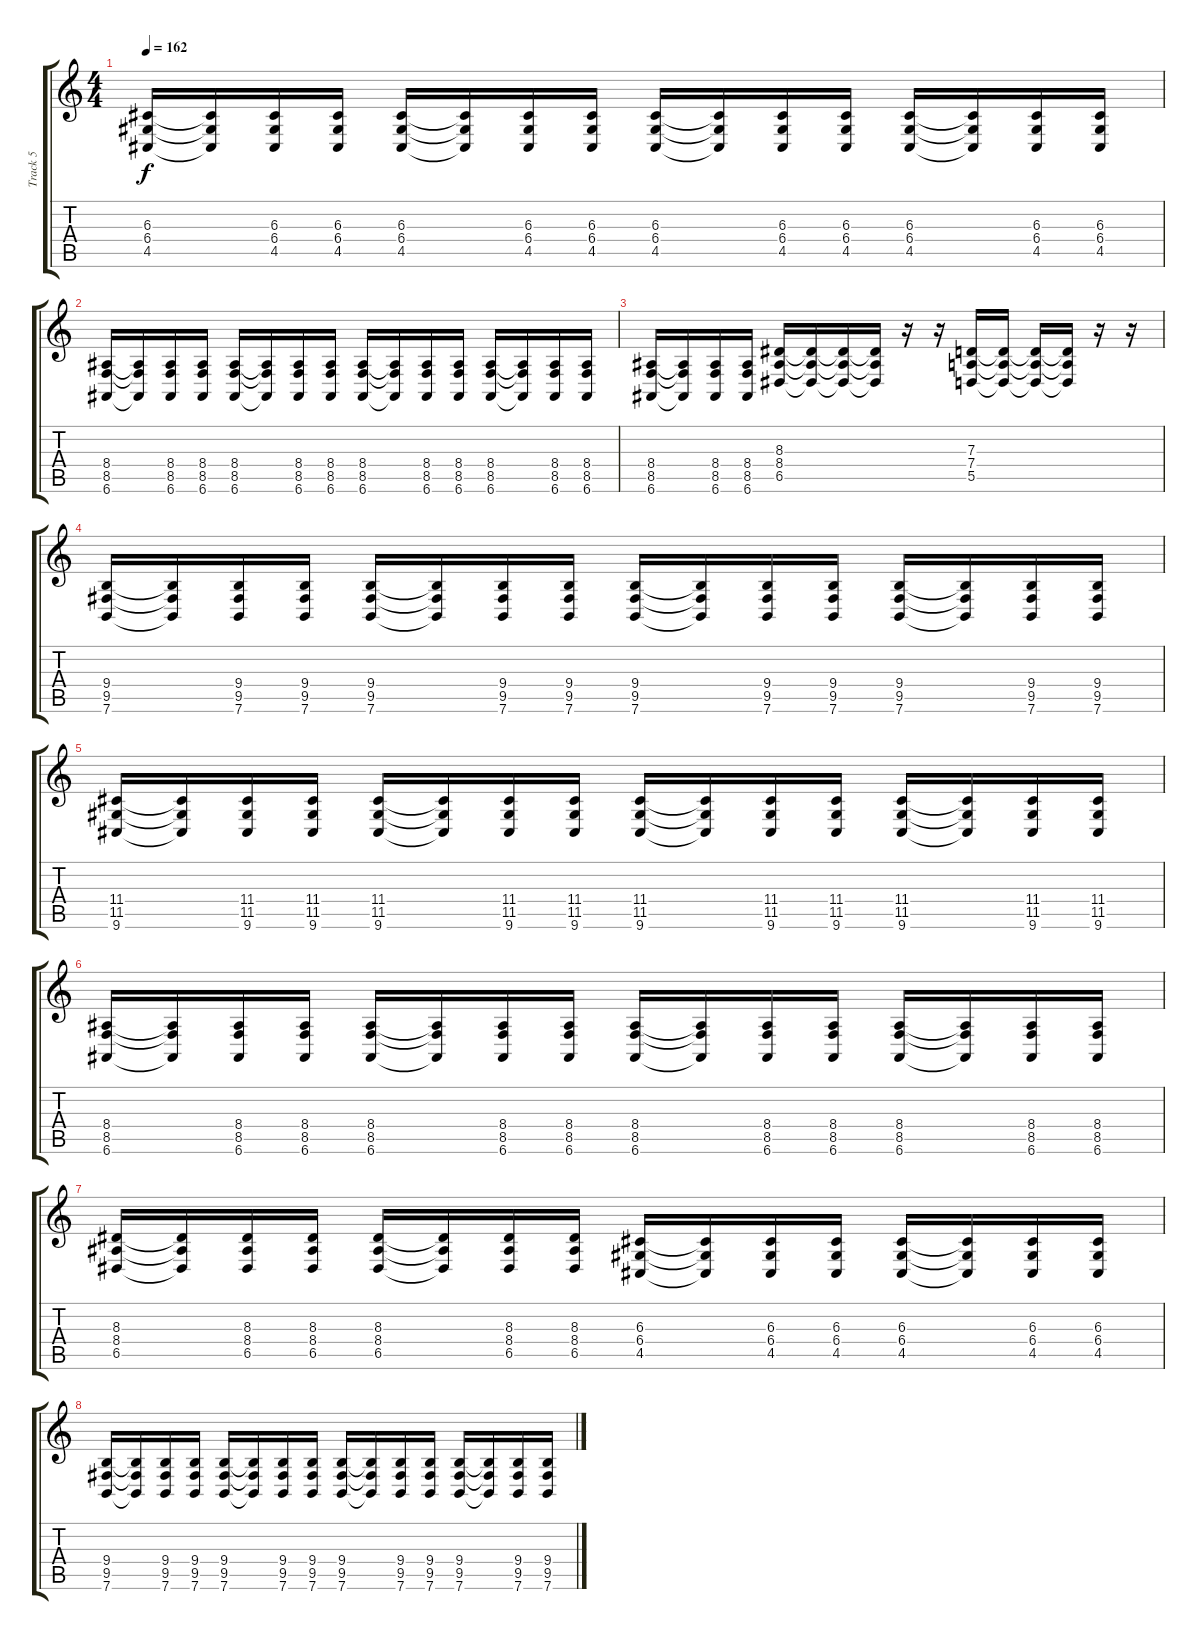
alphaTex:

\track ("Track 5" "Track 5") {instrument lead5charang}
\staff {score tabs}
\tuning (E4 B3 G3 D3 A2 E2) {hide}
\ts (4 4)
\tempo 162
\clef g2
\ks c
(6.3 6.4 4.5).16{dy f} (6.3{t} 6.4{t} 4.5{t}).16 (6.3 6.4 4.5).16 (6.3 6.4 4.5).16 (6.3 6.4 4.5).16 (6.3{t} 6.4{t} 4.5{t}).16 (6.3 6.4 4.5).16 (6.3 6.4 4.5).16 (6.3 6.4 4.5).16 (6.3{t} 6.4{t} 4.5{t}).16 (6.3 6.4 4.5).16 (6.3 6.4 4.5).16 (6.3 6.4 4.5).16 (6.3{t} 6.4{t} 4.5{t}).16 (6.3 6.4 4.5).16 (6.3 6.4 4.5).16 |
(8.4 8.5 6.6).16 (8.4{t} 8.5{t} 6.6{t}).16 (8.4 8.5 6.6).16 (8.4 8.5 6.6).16 (8.4 8.5 6.6).16 (8.4{t} 8.5{t} 6.6{t}).16 (8.4 8.5 6.6).16 (8.4 8.5 6.6).16 (8.4 8.5 6.6).16 (8.4{t} 8.5{t} 6.6{t}).16 (8.4 8.5 6.6).16 (8.4 8.5 6.6).16 (8.4 8.5 6.6).16 (8.4{t} 8.5{t} 6.6{t}).16 (8.4 8.5 6.6).16 (8.4 8.5 6.6).16 |
(8.4 8.5 6.6).16 (8.4{t} 8.5{t} 6.6{t}).16 (8.4 8.5 6.6).16 (8.4 8.5 6.6).16 (8.3 8.4 6.5).16 (8.3{t} 8.4{t} 6.5{t}).16 (8.3{t} 8.4{t} 6.5{t}).16 (8.3{t} 8.4{t} 6.5{t}).16 r.16 r.16 (7.3 7.4 5.5).16 (7.3{t} 7.4{t} 5.5{t}).16 (7.3{t} 7.4{t} 5.5{t}).16 (7.3{t} 7.4{t} 5.5{t}).16 r.16 r.16 |
(9.4 9.5 7.6).16 (9.4{t} 9.5{t} 7.6{t}).16 (9.4 9.5 7.6).16 (9.4 9.5 7.6).16 (9.4 9.5 7.6).16 (9.4{t} 9.5{t} 7.6{t}).16 (9.4 9.5 7.6).16 (9.4 9.5 7.6).16 (9.4 9.5 7.6).16 (9.4{t} 9.5{t} 7.6{t}).16 (9.4 9.5 7.6).16 (9.4 9.5 7.6).16 (9.4 9.5 7.6).16 (9.4{t} 9.5{t} 7.6{t}).16 (9.4 9.5 7.6).16 (9.4 9.5 7.6).16 |
(11.4 11.5 9.6).16 (11.4{t} 11.5{t} 9.6{t}).16 (11.4 11.5 9.6).16 (11.4 11.5 9.6).16 (11.4 11.5 9.6).16 (11.4{t} 11.5{t} 9.6{t}).16 (11.4 11.5 9.6).16 (11.4 11.5 9.6).16 (11.4 11.5 9.6).16 (11.4{t} 11.5{t} 9.6{t}).16 (11.4 11.5 9.6).16 (11.4 11.5 9.6).16 (11.4 11.5 9.6).16 (11.4{t} 11.5{t} 9.6{t}).16 (11.4 11.5 9.6).16 (11.4 11.5 9.6).16 |
(8.4 8.5 6.6).16 (8.4{t} 8.5{t} 6.6{t}).16 (8.4 8.5 6.6).16 (8.4 8.5 6.6).16 (8.4 8.5 6.6).16 (8.4{t} 8.5{t} 6.6{t}).16 (8.4 8.5 6.6).16 (8.4 8.5 6.6).16 (8.4 8.5 6.6).16 (8.4{t} 8.5{t} 6.6{t}).16 (8.4 8.5 6.6).16 (8.4 8.5 6.6).16 (8.4 8.5 6.6).16 (8.4{t} 8.5{t} 6.6{t}).16 (8.4 8.5 6.6).16 (8.4 8.5 6.6).16 |
(8.3 8.4 6.5).16 (8.3{t} 8.4{t} 6.5{t}).16 (8.3 8.4 6.5).16 (8.3 8.4 6.5).16 (8.3 8.4 6.5).16 (8.3{t} 8.4{t} 6.5{t}).16 (8.3 8.4 6.5).16 (8.3 8.4 6.5).16 (6.3 6.4 4.5).16 (6.3{t} 6.4{t} 4.5{t}).16 (6.3 6.4 4.5).16 (6.3 6.4 4.5).16 (6.3 6.4 4.5).16 (6.3{t} 6.4{t} 4.5{t}).16 (6.3 6.4 4.5).16 (6.3 6.4 4.5).16 |
(9.4 9.5 7.6).16 (9.4{t} 9.5{t} 7.6{t}).16 (9.4 9.5 7.6).16 (9.4 9.5 7.6).16 (9.4 9.5 7.6).16 (9.4{t} 9.5{t} 7.6{t}).16 (9.4 9.5 7.6).16 (9.4 9.5 7.6).16 (9.4 9.5 7.6).16 (9.4{t} 9.5{t} 7.6{t}).16 (9.4 9.5 7.6).16 (9.4 9.5 7.6).16 (9.4 9.5 7.6).16 (9.4{t} 9.5{t} 7.6{t}).16 (9.4 9.5 7.6).16 (9.4 9.5 7.6).16
